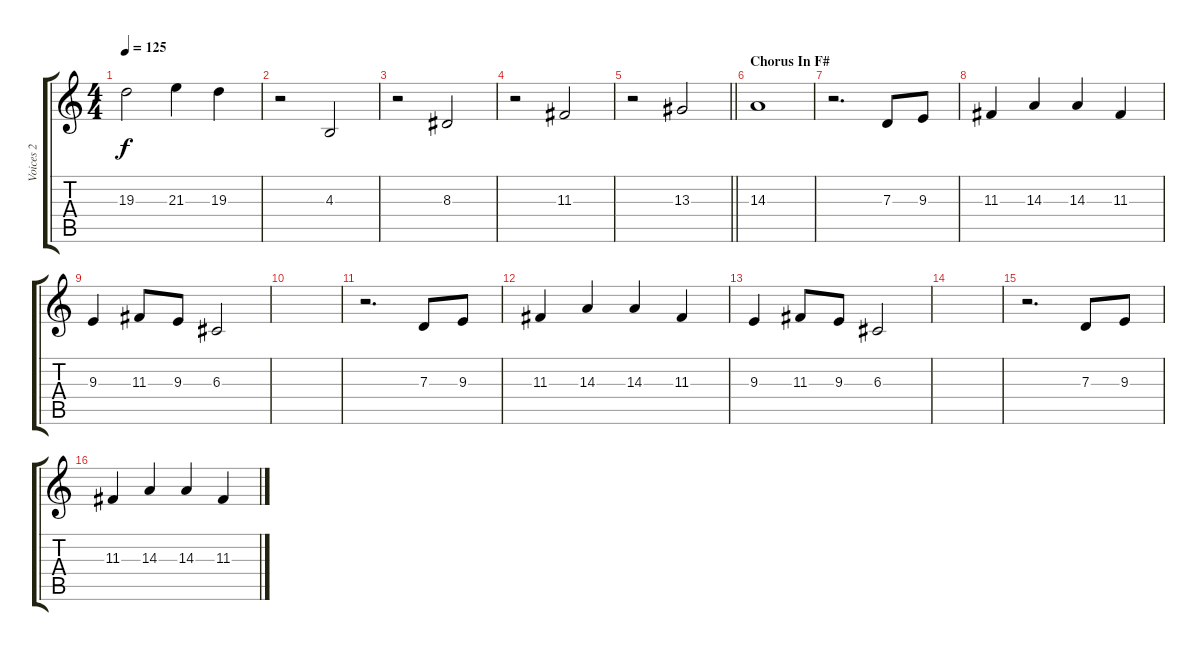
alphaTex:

\track ("Voices 2" "Voices 2") {instrument voiceoohs}
\staff {score tabs}
\tuning (E4 B3 G3 D3 A2 E2) {hide}
\ts (4 4)
\tempo 125
\clef g2
\ks c
19.3.2{dy f} 21.3.4 19.3.4 |
r.2{volume 15} 4.3.2 |
r.2 8.3.2 |
r.2 11.3.2 |
\barLineRight lightlight
r.2 13.3.2 |
\section ("" "Chorus In F#")
14.3.1 |
r.2{d} 7.3.8{volume 13} 9.3.8 |
11.3.4 14.3.4 14.3.4 11.3.4 |
9.3.4 11.3.8 9.3.8 6.3.2 |
|
r.2{d} 7.3.8 9.3.8 |
11.3.4 14.3.4 14.3.4 11.3.4 |
9.3.4 11.3.8 9.3.8 6.3.2 |
|
r.2{d} 7.3.8 9.3.8 |
11.3.4 14.3.4 14.3.4 11.3.4
